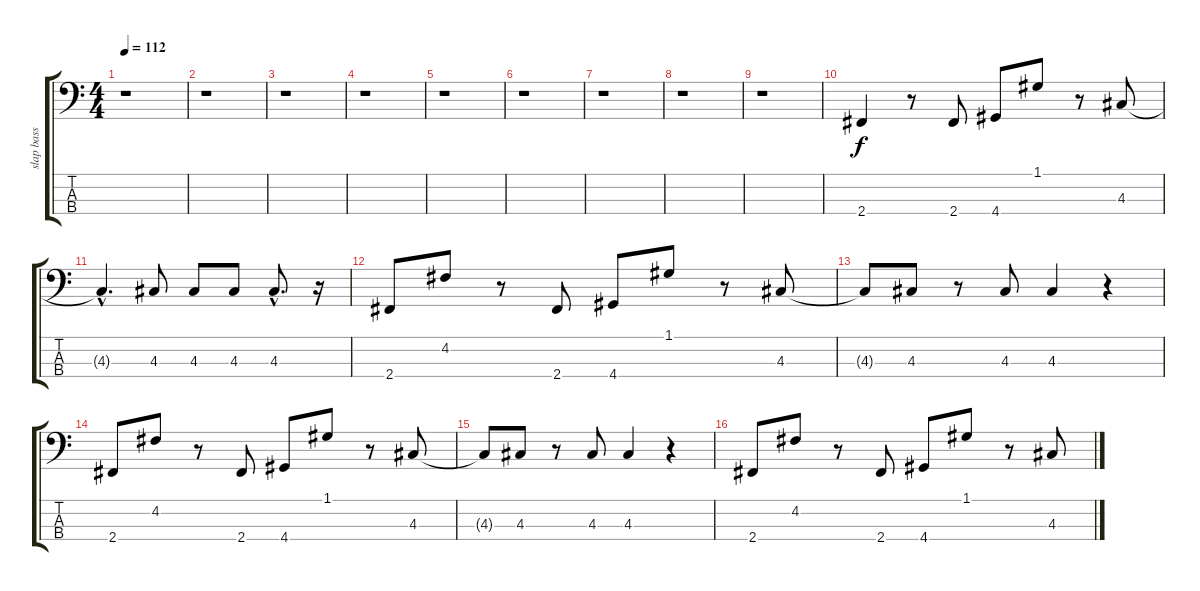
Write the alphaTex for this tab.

\track ("slap bass" "slap bass") {instrument slapbass1}
\staff {score tabs}
\tuning (G2 D2 A1 E1) {hide}
\ts (4 4)
\tempo 112
\clef f4
\ks c
r.1{dy f} |
r.1 |
r.1 |
r.1 |
r.1 |
r.1 |
r.1 |
r.1 |
r.1 |
2.4.4 r.8 2.4.8 4.4.8 1.1.8 r.8 4.3.8 |
4.3{hac t}.4{d} 4.3.8 4.3.8 4.3.8 4.3{hac}.8{d} r.16 |
2.4.8 4.2.8 r.8 2.4.8 4.4.8 1.1.8 r.8 4.3.8 |
4.3{t}.8 4.3.8 r.8 4.3.8 4.3.4 r.4 |
2.4.8 4.2.8 r.8 2.4.8 4.4.8 1.1.8 r.8 4.3.8 |
4.3{t}.8 4.3.8 r.8 4.3.8 4.3.4 r.4 |
2.4.8 4.2.8 r.8 2.4.8 4.4.8 1.1.8 r.8 4.3.8
